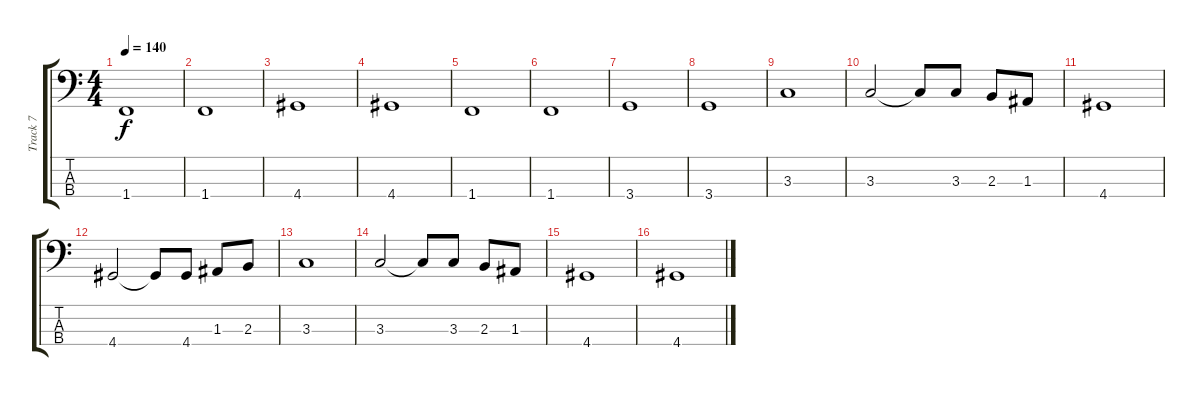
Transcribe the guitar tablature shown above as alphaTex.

\track ("Track 7" "Track 7") {instrument contrabass}
\staff {score tabs}
\tuning (G2 D2 A1 E1) {hide}
\ts (4 4)
\tempo 140
\clef f4
\ks c
1.4.1{dy f} |
1.4.1 |
4.4.1 |
4.4.1 |
1.4.1 |
1.4.1 |
3.4.1 |
3.4.1 |
3.3.1 |
3.3.2 3.3{t}.8 3.3.8 2.3.8 1.3.8 |
4.4.1 |
4.4.2 4.4{t}.8 4.4.8 1.3.8 2.3.8 |
3.3.1 |
3.3.2 3.3{t}.8 3.3.8 2.3.8 1.3.8 |
4.4.1 |
4.4.1
